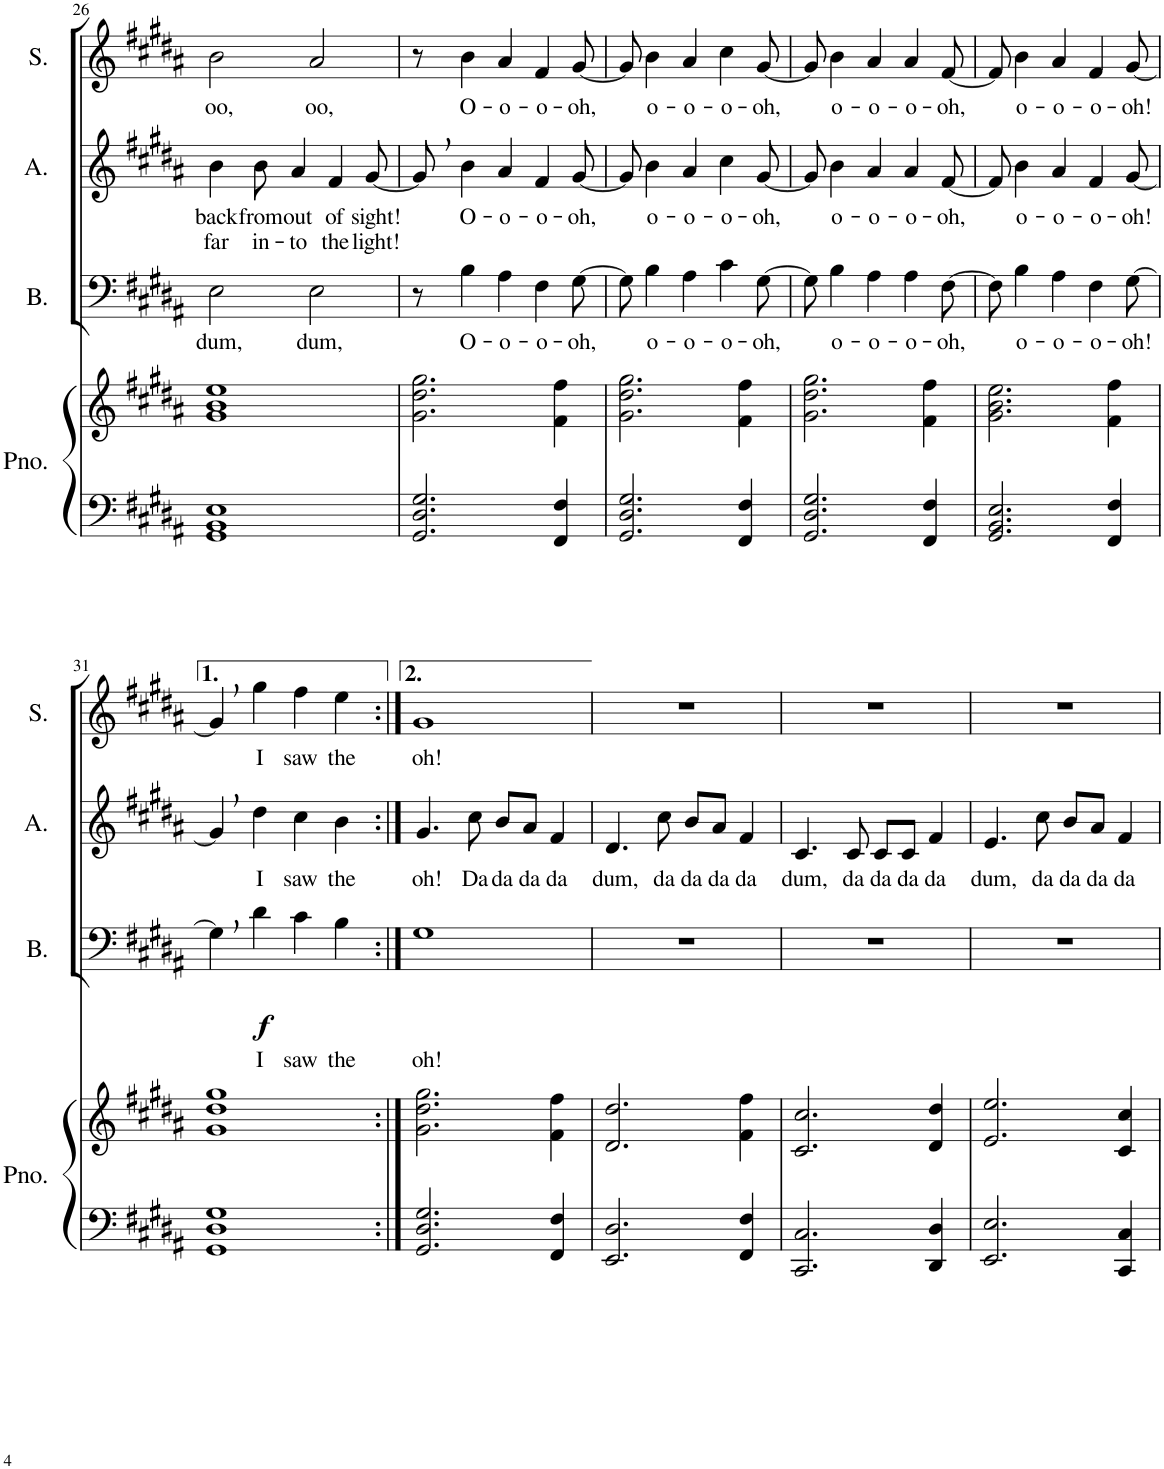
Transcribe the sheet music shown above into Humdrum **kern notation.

**kern	**kern	**kern	**text	**dynam	**kern	**text	**text	**kern	**text
*part4	*part4	*part3	*part3	*part3	*part2	*part2	*part2	*part1	*part1
*staff5	*staff4	*staff3	*staff3	*staff3	*staff2	*staff2	*staff2	*staff1	*staff1
*I"Piano	*	*I"Baritone	*	*	*I"Alto	*	*	*I"Soprano	*
*I'Pno.	*	*I'B.	*	*	*I'A.	*	*	*I'S.	*
!!LO:PB:g=z
*clefF4	*clefG2	*clefF4	*	*	*clefG2	*	*	*clefG2	*
*k[f#c#g#d#a#]	*k[f#c#g#d#a#]	*k[f#c#g#d#a#]	*	*	*k[f#c#g#d#a#]	*	*	*k[f#c#g#d#a#]	*
*M4/4	*M4/4	*M4/4	*	*	*M4/4	*	*	*M4/4	*
=26	=26	=26	=26	=26	=26	=26	=26	=26	=26
!	!	!	!LO:LY:b	!	!	!LO:LY:b	!LO:LY:b	!	!LO:LY:b
1GG# 1BB 1E	1g# 1b 1ee	2E\	dum,	.	4b\	back	far	2b\	oo,
!	!	!	!	!	!	!LO:LY:b	!LO:LY:b	!	!
.	.	.	.	.	8b\	from	in-	.	.
!	!	!	!	!	!	!LO:LY:b	!LO:LY:b	!	!
.	.	.	.	.	4a#/	out	-to	.	.
!	!	!	!LO:LY:b	!	!	!	!	!	!LO:LY:b
.	.	2E\	dum,	.	.	.	.	2a#/	oo,
!	!	!	!	!	!	!LO:LY:b	!LO:LY:b	!	!
.	.	.	.	.	4f#/	of	the	.	.
!	!	!	!	!	!	!LO:LY:b	!LO:LY:b	!	!
.	.	.	.	.	[8g#/	sight!	light!	.	.
=27	=27	=27	=27	=27	=27	=27	=27	=27	=27
2.GG#/ 2.D#/ 2.G#/	2.g#\ 2.dd#\ 2.gg#\	8r	.	.	8g#,/]	.	.	8r	.
!	!	!	!LO:LY:b	!	!	!LO:LY:b	!	!	!LO:LY:b
.	.	4B\	O-	.	4b\	O-	.	4b\	O-
!	!	!	!LO:LY:b	!	!	!LO:LY:b	!	!	!LO:LY:b
.	.	4A#\	-o-	.	4a#/	-o-	.	4a#/	-o-
!	!	!	!LO:LY:b	!	!	!LO:LY:b	!	!	!LO:LY:b
.	.	4F#\	-o-	.	4f#/	-o-	.	4f#/	-o-
4FF#/ 4F#/	4f#\ 4ff#\	.	.	.	.	.	.	.	.
!	!	!	!LO:LY:b	!	!	!LO:LY:b	!	!	!LO:LY:b
.	.	[8G#\	-oh,	.	[8g#/	-oh,	.	[8g#/	-oh,
=28	=28	=28	=28	=28	=28	=28	=28	=28	=28
2.GG#/ 2.D#/ 2.G#/	2.g#\ 2.dd#\ 2.gg#\	8G#\]	.	.	8g#/]	.	.	8g#/]	.
!	!	!	!LO:LY:b	!	!	!LO:LY:b	!	!	!LO:LY:b
.	.	4B\	o-	.	4b\	o-	.	4b\	o-
!	!	!	!LO:LY:b	!	!	!LO:LY:b	!	!	!LO:LY:b
.	.	4A#\	-o-	.	4a#/	-o-	.	4a#/	-o-
!	!	!	!LO:LY:b	!	!	!LO:LY:b	!	!	!LO:LY:b
.	.	4c#\	-o-	.	4cc#\	-o-	.	4cc#\	-o-
4FF#/ 4F#/	4f#\ 4ff#\	.	.	.	.	.	.	.	.
!	!	!	!LO:LY:b	!	!	!LO:LY:b	!	!	!LO:LY:b
.	.	[8G#\	-oh,	.	[8g#/	-oh,	.	[8g#/	-oh,
=29	=29	=29	=29	=29	=29	=29	=29	=29	=29
2.GG#/ 2.D#/ 2.G#/	2.g#\ 2.dd#\ 2.gg#\	8G#\]	.	.	8g#/]	.	.	8g#/]	.
!	!	!	!LO:LY:b	!	!	!LO:LY:b	!	!	!LO:LY:b
.	.	4B\	o-	.	4b\	o-	.	4b\	o-
!	!	!	!LO:LY:b	!	!	!LO:LY:b	!	!	!LO:LY:b
.	.	4A#\	-o-	.	4a#/	-o-	.	4a#/	-o-
!	!	!	!LO:LY:b	!	!	!LO:LY:b	!	!	!LO:LY:b
.	.	4A#\	-o-	.	4a#/	-o-	.	4a#/	-o-
4FF#/ 4F#/	4f#\ 4ff#\	.	.	.	.	.	.	.	.
!	!	!	!LO:LY:b	!	!	!LO:LY:b	!	!	!LO:LY:b
.	.	[8F#\	-oh,	.	[8f#/	-oh,	.	[8f#/	-oh,
=30	=30	=30	=30	=30	=30	=30	=30	=30	=30
2.GG#/ 2.BB/ 2.E/	2.g#\ 2.b\ 2.ee\	8F#\]	.	.	8f#/]	.	.	8f#/]	.
!	!	!	!LO:LY:b	!	!	!LO:LY:b	!	!	!LO:LY:b
.	.	4B\	o-	.	4b\	o-	.	4b\	o-
!	!	!	!LO:LY:b	!	!	!LO:LY:b	!	!	!LO:LY:b
.	.	4A#\	-o-	.	4a#/	-o-	.	4a#/	-o-
!	!	!	!LO:LY:b	!	!	!LO:LY:b	!	!	!LO:LY:b
.	.	4F#\	-o-	.	4f#/	-o-	.	4f#/	-o-
4FF#/ 4F#/	4f#\ 4ff#\	.	.	.	.	.	.	.	.
!	!	!	!LO:LY:b	!	!	!LO:LY:b	!	!	!LO:LY:b
.	.	[8G#\	-oh!	.	[8g#/	-oh!	.	[8g#/	-oh!
!!LO:LB:g=z
=31	=31	=31	=31	=31	=31	=31	=31	=31	=31
1GG# 1D# 1G#	1g# 1dd# 1gg#	4G#,\]	.	.	4g#,/]	.	.	4g#,/]	.
!	!	!	!LO:LY:b	!LO:DY:b	!	!LO:LY:b	!	!	!LO:LY:b
.	.	4d#\	I	f	4dd#\	I	.	4gg#\	I
!	!	!	!LO:LY:b	!	!	!LO:LY:b	!	!	!LO:LY:b
.	.	4c#\	saw	.	4cc#\	saw	.	4ff#\	saw
!	!	!	!LO:LY:b	!	!	!LO:LY:b	!	!	!LO:LY:b
.	.	4B\	the	.	4b\	the	.	4ee\	the
=32:|!	=32:|!	=32:|!	=32:|!	=32:|!	=32:|!	=32:|!	=32:|!	=32:|!	=32:|!
!	!	!	!LO:LY:b	!	!	!LO:LY:b	!	!	!LO:LY:b
2.GG#/ 2.D#/ 2.G#/	2.g#\ 2.dd#\ 2.gg#\	1G#	oh!	.	4.g#/	oh!	.	1g#	oh!
!	!	!	!	!	!	!LO:LY:b	!	!	!
.	.	.	.	.	8cc#\	Da	.	.	.
!	!	!	!	!	!	!LO:LY:b	!	!	!
.	.	.	.	.	8b/L	da	.	.	.
!	!	!	!	!	!	!LO:LY:b	!	!	!
.	.	.	.	.	8a#/J	da	.	.	.
!	!	!	!	!	!	!LO:LY:b	!	!	!
4FF#/ 4F#/	4f#\ 4ff#\	.	.	.	4f#/	da	.	.	.
=33	=33	=33	=33	=33	=33	=33	=33	=33	=33
!	!	!	!	!	!	!LO:LY:b	!	!	!
2.EE/ 2.D#/	2.d#/ 2.dd#/	1r	.	.	4.d#/	dum,	.	1r	.
!	!	!	!	!	!	!LO:LY:b	!	!	!
.	.	.	.	.	8cc#\	da	.	.	.
!	!	!	!	!	!	!LO:LY:b	!	!	!
.	.	.	.	.	8b/L	da	.	.	.
!	!	!	!	!	!	!LO:LY:b	!	!	!
.	.	.	.	.	8a#/J	da	.	.	.
!	!	!	!	!	!	!LO:LY:b	!	!	!
4FF#/ 4F#/	4f#\ 4ff#\	.	.	.	4f#/	da	.	.	.
=34	=34	=34	=34	=34	=34	=34	=34	=34	=34
!	!	!	!	!	!	!LO:LY:b	!	!	!
2.CC#/ 2.C#/	2.c#/ 2.cc#/	1r	.	.	4.c#/	dum,	.	1r	.
!	!	!	!	!	!	!LO:LY:b	!	!	!
.	.	.	.	.	8c#/	da	.	.	.
!	!	!	!	!	!	!LO:LY:b	!	!	!
.	.	.	.	.	8c#/L	da	.	.	.
!	!	!	!	!	!	!LO:LY:b	!	!	!
.	.	.	.	.	8c#/J	da	.	.	.
!	!	!	!	!	!	!LO:LY:b	!	!	!
4DD#/ 4D#/	4d#/ 4dd#/	.	.	.	4f#/	da	.	.	.
=35	=35	=35	=35	=35	=35	=35	=35	=35	=35
!	!	!	!	!	!	!LO:LY:b	!	!	!
2.EE/ 2.E/	2.e/ 2.ee/	1r	.	.	4.e/	dum,	.	1r	.
!	!	!	!	!	!	!LO:LY:b	!	!	!
.	.	.	.	.	8cc#\	da	.	.	.
!	!	!	!	!	!	!LO:LY:b	!	!	!
.	.	.	.	.	8b/L	da	.	.	.
!	!	!	!	!	!	!LO:LY:b	!	!	!
.	.	.	.	.	8a#/J	da	.	.	.
!	!	!	!	!	!	!LO:LY:b	!	!	!
4CC#/ 4C#/	4c#/ 4cc#/	.	.	.	4f#/	da	.	.	.
=	=	=	=	=	=	=	=	=	=
*-	*-	*-	*-	*-	*-	*-	*-	*-	*-
